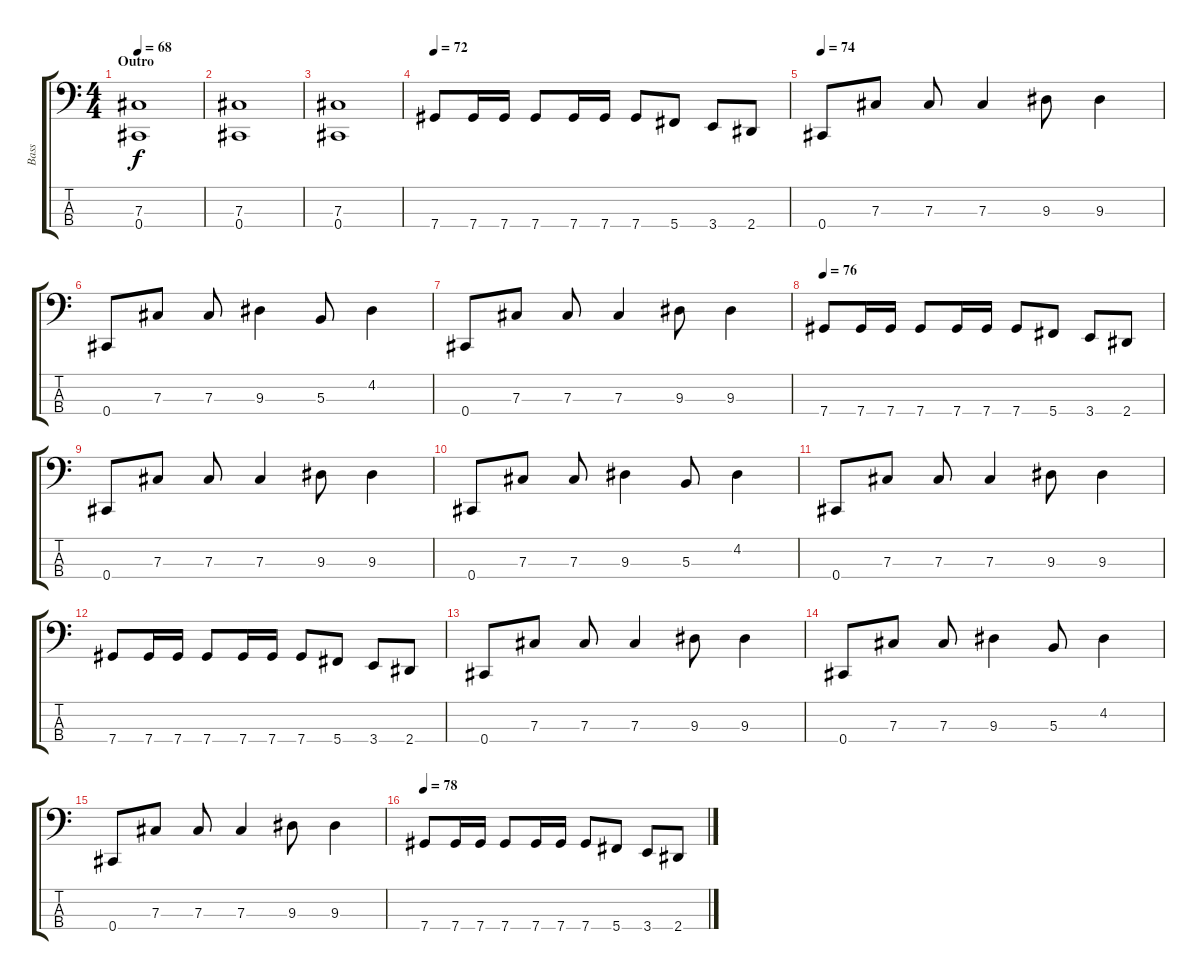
\track ("Bass" "Bass") {instrument electricbasspick}
\staff {score tabs}
\tuning (E2 B1 Gb1 Db1) {hide}
\ts (4 4)
\section ("" "Outro")
\tempo 68
\clef f4
\ks c
(7.3 0.4).1{dy f} |
(7.3 0.4).1 |
(7.3 0.4).1 |
\tempo 72
7.4.8 7.4.16 7.4.16 7.4.8 7.4.16 7.4.16 7.4.8 5.4.8 3.4.8 2.4.8 |
\tempo 74
0.4.8 7.3.8 7.3.8 7.3.4 9.3.8 9.3.4 |
0.4.8 7.3.8 7.3.8 9.3.4 5.3.8 4.2.4 |
0.4.8 7.3.8 7.3.8 7.3.4 9.3.8 9.3.4 |
\tempo 76
7.4.8 7.4.16 7.4.16 7.4.8 7.4.16 7.4.16 7.4.8 5.4.8 3.4.8 2.4.8 |
0.4.8 7.3.8 7.3.8 7.3.4 9.3.8 9.3.4 |
0.4.8 7.3.8 7.3.8 9.3.4 5.3.8 4.2.4 |
0.4.8 7.3.8 7.3.8 7.3.4 9.3.8 9.3.4 |
7.4.8 7.4.16 7.4.16 7.4.8 7.4.16 7.4.16 7.4.8 5.4.8 3.4.8 2.4.8 |
0.4.8 7.3.8 7.3.8 7.3.4 9.3.8 9.3.4 |
0.4.8 7.3.8 7.3.8 9.3.4 5.3.8 4.2.4 |
0.4.8 7.3.8 7.3.8 7.3.4 9.3.8 9.3.4 |
\tempo 78
7.4.8 7.4.16 7.4.16 7.4.8 7.4.16 7.4.16 7.4.8 5.4.8 3.4.8 2.4.8
